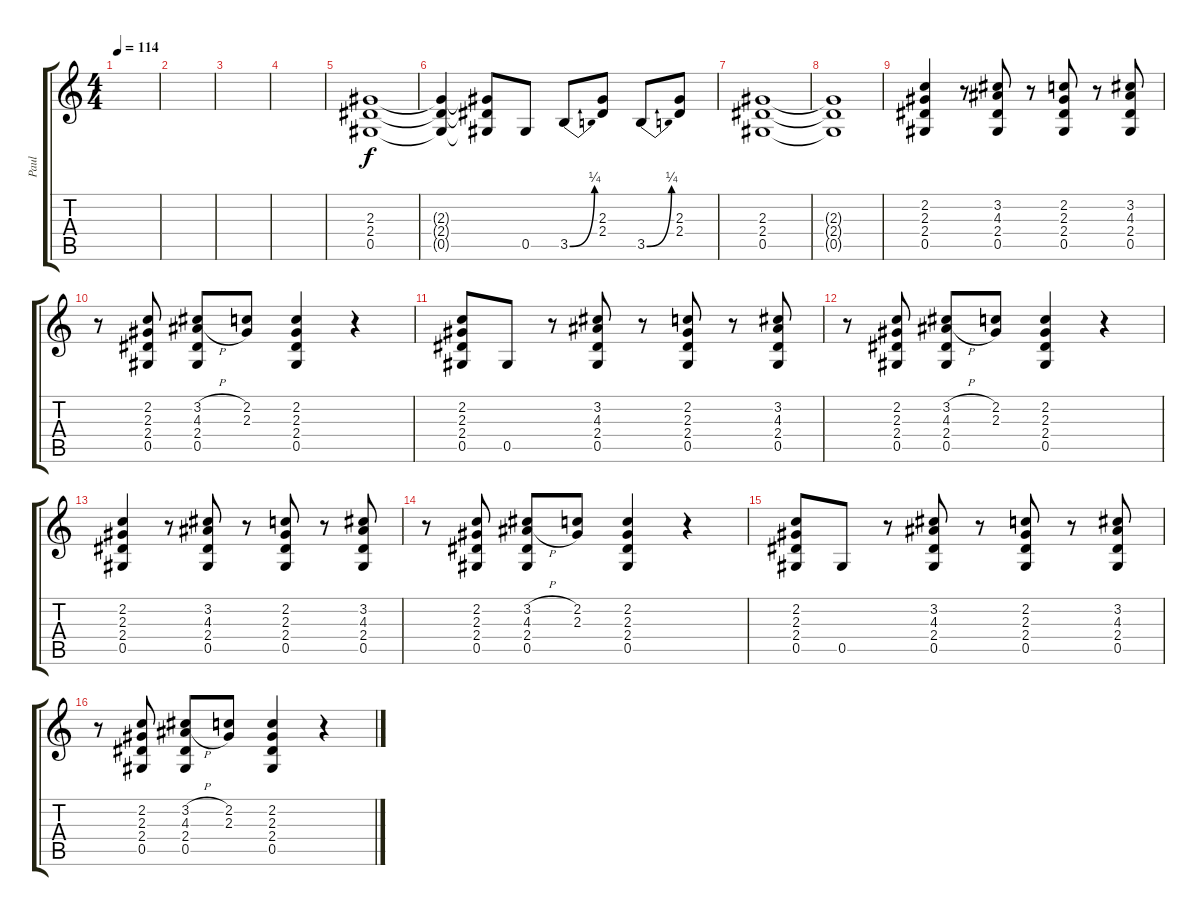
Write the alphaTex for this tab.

\track ("Paul" "Paul") {instrument overdrivenguitar}
\staff {score tabs}
\tuning (Eb4 Bb3 Gb3 Db3 Ab2 Eb2) {hide}
\ts (4 4)
\tempo 114
\clef g2
\ks c
|
|
|
|
(2.3 2.4 0.5).1 |
(2.3{t} 2.4{t} 0.5{t}).4 (2.3{t} 2.4{t} 0.5{t}).8 0.5.8 3.5{be (bend 0 0 60 1)}.8 (2.3 2.4).8 3.5{be (bend 0 0 60 1)}.8 (2.3 2.4).8 |
(2.3 2.4 0.5).1 |
(2.3{t} 2.4{t} 0.5{t}).1 |
(2.2 2.3 2.4 0.5).4 r.8 (3.2 4.3 2.4 0.5).8 r.8 (2.2 2.3 2.4 0.5).8 r.8 (3.2 4.3 2.4 0.5).8 |
r.8 (2.2 2.3 2.4 0.5).8 (3.2{h} 4.3{h} 2.4 0.5).8 (2.2 2.3).8 (2.2 2.3 2.4 0.5).4 r.4 |
(2.2 2.3 2.4 0.5).8 0.5.8 r.8 (3.2 4.3 2.4 0.5).8 r.8 (2.2 2.3 2.4 0.5).8 r.8 (3.2 4.3 2.4 0.5).8 |
r.8 (2.2 2.3 2.4 0.5).8 (3.2{h} 4.3{h} 2.4 0.5).8 (2.2 2.3).8 (2.2 2.3 2.4 0.5).4 r.4 |
(2.2 2.3 2.4 0.5).4 r.8 (3.2 4.3 2.4 0.5).8 r.8 (2.2 2.3 2.4 0.5).8 r.8 (3.2 4.3 2.4 0.5).8 |
r.8 (2.2 2.3 2.4 0.5).8 (3.2{h} 4.3{h} 2.4 0.5).8 (2.2 2.3).8 (2.2 2.3 2.4 0.5).4 r.4 |
(2.2 2.3 2.4 0.5).8 0.5.8 r.8 (3.2 4.3 2.4 0.5).8 r.8 (2.2 2.3 2.4 0.5).8 r.8 (3.2 4.3 2.4 0.5).8 |
r.8 (2.2 2.3 2.4 0.5).8 (3.2{h} 4.3{h} 2.4 0.5).8 (2.2 2.3).8 (2.2 2.3 2.4 0.5).4 r.4
